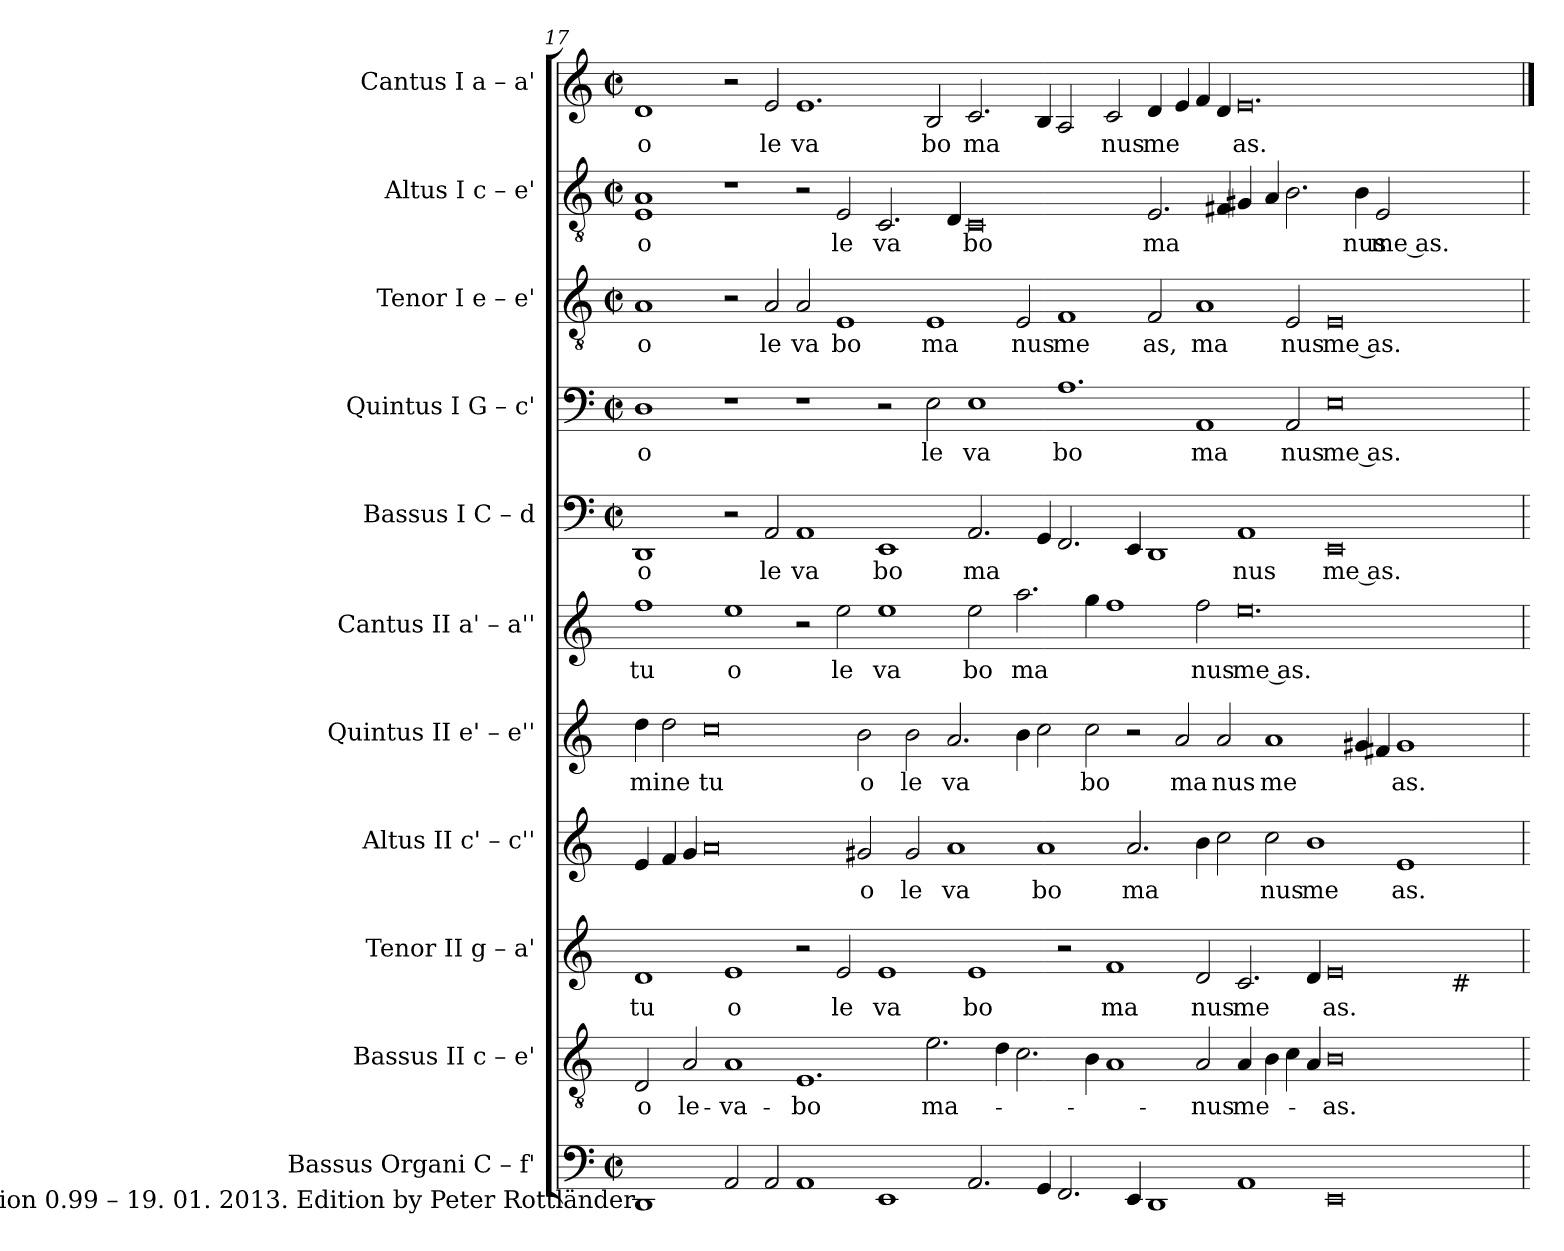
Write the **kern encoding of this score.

**kern	**kern	**text	**kern	**text	**kern	**text	**kern	**text	**kern	**text	**kern	**text	**kern	**text	**kern	**text	**kern	**text	**kern	**text
*part11	*part10	*part10	*part9	*part9	*part8	*part8	*part7	*part7	*part6	*part6	*part5	*part5	*part4	*part4	*part3	*part3	*part2	*part2	*part1	*part1
*staff11	*staff10	*staff10	*staff9	*staff9	*staff8	*staff8	*staff7	*staff7	*staff6	*staff6	*staff5	*staff5	*staff4	*staff4	*staff3	*staff3	*staff2	*staff2	*staff1	*staff1
*I"Bassus Organi  C – f'	*I"Bassus II  c – e'	*	*I"Tenor II  g – a'	*	*I"Altus II  c' – c''	*	*I"Quintus II  e' – e''	*	*I"Cantus II  a' – a''	*	*I"Bassus I  C – d	*	*I"Quintus I  G – c'	*	*I"Tenor I  e – e'	*	*I"Altus I  c – e'	*	*I"Cantus I  a – a'	*
!!LO:PB:g=z
*clefF4	*clefGv2	*	*clefG2	*	*clefG2	*	*clefG2	*	*clefG2	*	*clefF4	*	*clefF4	*	*clefGv2	*	*clefGv2	*	*clefG2	*
*M2/2	*	*	*	*	*	*	*	*	*	*	*M2/2	*	*M2/2	*	*M2/2	*	*M2/2	*	*M2/2	*
*met(c|)	*	*	*	*	*	*	*	*	*	*	*met(c|)	*	*met(c|)	*	*met(c|)	*	*met(c|)	*	*met(c|)	*
=17	=17	=17	=17	=17	=17	=17	=17	=17	=17	=17	=17	=17	=17	=17	=17	=17	=17	=17	=17	=17
!	!	!LO:LY:b:cj	!	!LO:LY:b:cj	!	!	!	!LO:LY:b:cj	!	!LO:LY:b:cj	!	!LO:LY:b:cj	!	!LO:LY:b:cj	!	!LO:LY:b:cj	!	!LO:LY:b:cj	!	!LO:LY:b:cj
*	*	*	*^	*	*^	*	*	*	*	*	*	*	*	*	*	*	*^	*	*	*
1DD	2D/	o	1d	1ryy	tu	4e/	16..ryy	.	4dd\	-mine	1ff	tu	1DD	o	1D	o	1A	-o	1A	1E	o	1d	o
.	.	.	.	.	.	.	1ryy	.	.	.	.	.	.	.	.	.	.	.	.	.	.	.	.
.	.	.	.	.	.	4f/	.	.	2dd\	.	.	.	.	.	.	.	.	.	.	.	.	.	.
!	!	!LO:LY:b:cj	!	!	!	!	!	!	!	!	!	!	!	!	!	!	!	!	!	!	!	!	!
.	2A/	le-	.	.	.	4g/	.	.	.	.	.	.	.	.	.	.	.	.	.	.	.	.	.
!	!	!	!	!	!	!	!	!	!	!LO:LY:b:cj	!	!	!	!	!	!	!	!	!	!	!	!	!
.	.	.	.	.	.	0a	.	.	0cc	tu	.	.	.	.	.	.	.	.	.	.	.	.	.
!	!	!LO:LY:b:cj	!	!	!LO:LY:b:cj	!	!	!	!	!	!	!LO:LY:b:cj	!	!	!	!	!	!	!	!	!	!	!
2AA/	1A	-va-	1e	1ryy	o	.	.	.	.	.	1ee	o	2r	.	1r	.	2r	.	1r	1ryy	.	2r	.
.	.	.	.	.	.	.	1ryy	.	.	.	.	.	.	.	.	.	.	.	.	.	.	.	.
!	!	!	!	!	!	!	!	!	!	!	!	!	!	!LO:LY:b:cj	!	!	!	!LO:LY:b:cj	!	!	!	!	!LO:LY:b:cj
2AA/	.	.	.	.	.	.	.	.	.	.	.	.	2AA/	le	.	.	2A/	le	.	.	.	2e/	le
!	!	!LO:LY:b:cj	!	!	!	!	!	!	!	!	!	!	!	!LO:LY:b:cj	!	!	!	!LO:LY:b:cj	!	!	!	!	!LO:LY:b:cj
1AA	1.E	-bo	2r	1ryy	.	.	.	.	.	.	2r	.	1AA	va	1r	.	2A/	va	2r	000ryy	.	1.e	va
.	.	.	.	.	.	.	1ryy	.	.	.	.	.	.	.	.	.	.	.	.	.	.	.	.
!	!	!	!	!	!LO:LY:b:cj	!	!	!	!	!	!	!LO:LY:b:cj	!	!	!	!	!	!LO:LY:b:cj	!	!	!LO:LY:b:cj	!	!
.	.	.	2e/	.	le	.	.	.	.	.	2ee\	le	.	.	.	.	1E	bo	2E/	.	le	.	.
!	!	!	!	!	!	!	!	!LO:LY:b:cj	!	!LO:LY:b:cj	!	!	!	!	!	!	!	!	!	!	!	!	!
.	.	.	.	.	.	2g#X/	.	o	2b\	o	.	.	.	.	.	.	.	.	.	.	.	.	.
!	!	!	!	!	!LO:LY:b:cj	!	!	!	!	!	!	!LO:LY:b:cj	!	!LO:LY:b:cj	!	!	!	!	!	!	!LO:LY:b:cj	!	!
1EE	.	.	1e	1ryy	va	.	.	.	.	.	1ee	va	1EE	bo	2r	.	.	.	2.C/	.	va	.	.
.	.	.	.	.	.	.	1ryy	.	.	.	.	.	.	.	.	.	.	.	.	.	.	.	.
!	!	!	!	!	!	!	!	!LO:LY:b:cj	!	!LO:LY:b:cj	!	!	!	!	!	!	!	!	!	!	!	!	!
.	.	.	.	.	.	2g#/	.	le	2b\	le	.	.	.	.	.	.	.	.	.	.	.	.	.
!	!	!LO:LY:b	!	!	!	!	!	!	!	!	!	!	!	!	!	!LO:LY:b:cj	!	!LO:LY:b:cj	!	!	!	!	!LO:LY:b:cj
.	2.e\	ma-	.	.	.	.	.	.	.	.	.	.	.	.	2E\	le	1E	ma	.	.	.	2B/	bo
!	!	!	!	!	!	!	!	!LO:LY:b:cj	!	!LO:LY:b:cj	!	!	!	!	!	!	!	!	!	!	!	!	!
.	.	.	.	.	.	1a	.	va	2.a/	va	.	.	.	.	.	.	.	.	4D/	.	.	.	.
!	!	!	!	!	!LO:LY:b:cj	!	!	!	!	!	!	!LO:LY:b:cj	!	!LO:LY:b	!	!LO:LY:b:cj	!	!	!	!	!LO:LY:b:cj	!	!LO:LY:b
2.AA/	.	.	1e	1ryy	bo	.	.	.	.	.	2ee\	bo	2.AA/	ma	1E	va	.	.	0C	.	bo	2.c/	ma
.	.	.	.	.	.	.	1ryy	.	.	.	.	.	.	.	.	.	.	.	.	.	.	.	.
.	4d\	.	.	.	.	.	.	.	.	.	.	.	.	.	.	.	.	.	.	.	.	.	.
!	!	!	!	!	!	!	!	!	!	!	!	!LO:LY:b	!	!	!	!	!	!LO:LY:b:cj	!	!	!	!	!
.	2.c\	.	.	.	.	.	.	.	4b\	.	2.aa\	ma	.	.	.	.	2E/	nus	.	.	.	.	.
!	!	!	!	!	!	!	!	!LO:LY:b:cj	!	!	!	!	!	!	!	!	!	!	!	!	!	!	!
4GG/	.	.	.	.	.	1a	.	bo	2cc\	.	.	.	4GG/	.	.	.	.	.	.	.	.	4B/	.
!	!	!	!	!	!	!	!	!	!	!	!	!	!	!	!	!LO:LY:b:cj	!	!LO:LY:b:cj	!	!	!	!	!
2.FF/	.	.	2r	1ryy	.	.	.	.	.	.	.	.	2.FF/	.	1.A	bo	1F	me	.	.	.	2A/	.
.	.	.	.	.	.	.	1ryy	.	.	.	.	.	.	.	.	.	.	.	.	.	.	.	.
!	!	!	!	!	!	!	!	!	!	!LO:LY:b:cj	!	!	!	!	!	!	!	!	!	!	!	!	!
.	4B\	.	.	.	.	.	.	.	2cc\	bo	4gg\	.	.	.	.	.	.	.	.	.	.	.	.
!	!	!	!	!	!LO:LY:b:cj	!	!	!	!	!	!	!	!	!	!	!	!	!	!	!	!	!	!LO:LY:b:cj
.	1A	.	1f	.	ma	.	.	.	.	.	1ff	.	.	.	.	.	.	.	.	.	.	2c/	nus
!	!	!	!	!	!	!	!	!LO:LY:b	!	!	!	!	!	!	!	!	!	!	!	!	!	!	!
4EE/	.	.	.	.	.	2.a/	.	ma	2r	.	.	.	4EE/	.	.	.	.	.	.	.	.	.	.
!	!	!	!	!	!	!	!	!	!	!	!	!	!	!	!	!	!	!LO:LY:b:cj	!	!	!LO:LY:b	!	!LO:LY:b
1DD	.	.	.	1ryy	.	.	.	.	.	.	.	.	1DD	.	.	.	2F/	as,	2.E/	.	ma	4d/	me
.	.	.	.	.	.	.	1ryy	.	.	.	.	.	.	.	.	.	.	.	.	.	.	.	.
!	!	!	!	!	!	!	!	!	!	!LO:LY:b:cj	!	!	!	!	!	!	!	!	!	!	!	!	!
.	.	.	.	.	.	.	.	.	2a/	ma	.	.	.	.	.	.	.	.	.	.	.	4e/	.
!	!	!LO:LY:b:cj	!	!	!LO:LY:b:cj	!	!	!	!	!	!	!LO:LY:b:cj	!	!	!	!LO:LY:b:cj	!	!LO:LY:b:cj	!	!	!	!	!
.	2A/	-nus	2d/	.	nus	4b\	.	.	.	.	2ff\	nus	.	.	1AA	ma	1A	ma	.	.	.	4f/	.
!	!	!	!	!	!	!	!	!	!	!LO:LY:b:cj	!	!	!	!	!	!	!	!	!	!	!	!	!
.	.	.	.	.	.	2cc\	.	.	2a/	nus	.	.	.	.	.	.	.	.	4F#/	.	.	4d/	.
!	!	!LO:LY:b	!	!	!LO:LY:b	!	!	!	!	!	!	!LO:LY:b:cj	!	!LO:LY:b:cj	!	!	!	!	!	!	!	!	!LO:LY:b
1AA	4A/	me-	2.c/	1ryy	me	.	.	.	.	.	0.ee	me as.	1AA	nus	.	.	.	.	4G#X/	.	.	0.e	as.
.	.	.	.	.	.	.	1ryy	.	.	.	.	.	.	.	.	.	.	.	.	.	.	.	.
!	!	!	!	!	!	!	!	!LO:LY:b:cj	!	!LO:LY:b:cj	!	!	!	!	!	!	!	!	!	!	!	!	!
.	4B\	.	.	.	.	2cc\	.	nus	1a	me	.	.	.	.	.	.	.	.	4A/	.	.	.	.
!	!	!	!	!	!	!	!	!	!	!	!	!	!	!	!	!LO:LY:b:cj	!	!LO:LY:b:cj	!	!	!	!	!
.	4c\	.	.	.	.	.	.	.	.	.	.	.	.	.	2AA/	nus	2E/	nus	2.B\	.	.	.	.
!	!	!	!	!	!	!	!	!LO:LY:b:cj	!	!	!	!	!	!	!	!	!	!	!	!	!	!	!
.	4A/	.	4d/	.	.	1b	.	me	.	.	.	.	.	.	.	.	.	.	.	.	.	.	.
!	!	!LO:LY:b	!	!	!LO:LY:b	!	!	!	!	!	!	!	!	!LO:LY:b:cj	!	!LO:LY:b:cj	!	!LO:LY:b:cj	!	!	!	!	!
0EE	0B	-as.	0e	1ryy	as.	.	.	.	.	.	.	.	0EE	me as.	0E	me as.	0E	me as.	.	.	.	.	.
.	.	.	.	.	.	.	1ryy	.	.	.	.	.	.	.	.	.	.	.	.	.	.	.	.
!	!	!	!	!	!	!	!	!	!	!	!	!	!	!	!	!	!	!	!	!	!LO:LY:b:cj	!	!
.	.	.	.	.	.	.	.	.	4g#X/	.	.	.	.	.	.	.	.	.	4B\	.	nus	.	.
!	!	!	!	!	!	!	!	!	!	!	!	!	!	!	!	!	!	!	!	!	!LO:LY:b:cj	!	!
.	.	.	.	.	.	.	.	.	4f#/	.	.	.	.	.	.	.	.	.	2E/	.	me as.	.	.
!	!	!	!	!	!	!	!	!LO:LY:b	!	!LO:LY:b	!	!	!	!	!	!	!	!	!	!	!	!	!
.	.	.	.	.	.	1e	.	as.	1g#	as.	.	.	.	.	.	.	.	.	.	.	.	.	.
.	.	.	.	4ryy	.	.	.	.	.	.	.	.	.	.	.	.	.	.	1ryy	.	.	.	.
.	.	.	.	.	.	.	2ryy	.	.	.	.	.	.	.	.	.	.	.	.	.	.	.	.
.	.	.	.	32ryy	.	.	.	.	.	.	.	.	.	.	.	.	.	.	.	.	.	.	.
!	!	!	!	!LO:TX:b:t=#	!	!	!	!	!	!	!	!	!	!	!	!	!	!	!	!	!	!	!
.	.	.	.	2ryy	.	.	.	.	.	.	.	.	.	.	.	.	.	.	.	.	.	.	.
.	.	.	.	.	.	.	4ryy	.	.	.	.	.	.	.	.	.	.	.	.	.	.	.	.
.	.	.	.	.	.	4ryy	.	.	4ryy	.	.	.	.	.	.	.	.	.	.	.	.	.	.
.	.	.	.	8..ryy	.	.	.	.	.	.	.	.	.	.	.	.	.	.	.	.	.	.	.
.	.	.	.	.	.	.	8ryy	.	.	.	.	.	.	.	.	.	.	.	.	.	.	.	.
.	.	.	.	.	.	.	64ryy	.	.	.	.	.	.	.	.	.	.	.	.	.	.	.	.
!LO:TX:b:t=Version 0.99 – 19. 01. 2013. Edition by Peter Rottländer	!	!	!	!	!	!	!	!	!	!	!	!	!	!	!	!	!	!	!	!	!	!	!
*	*	*	*v	*v	*	*	*	*	*	*	*	*	*	*	*	*	*	*	*v	*v	*	*	*
*	*	*	*	*	*v	*v	*	*	*	*	*	*	*	*	*	*	*	*	*	*	*
=	=	==	=	==	=	==	=	==	=	==	=	==	=	==	=	==	=	==	==	==
*-	*-	*-	*-	*-	*-	*-	*-	*-	*-	*-	*-	*-	*-	*-	*-	*-	*-	*-	*-	*-
